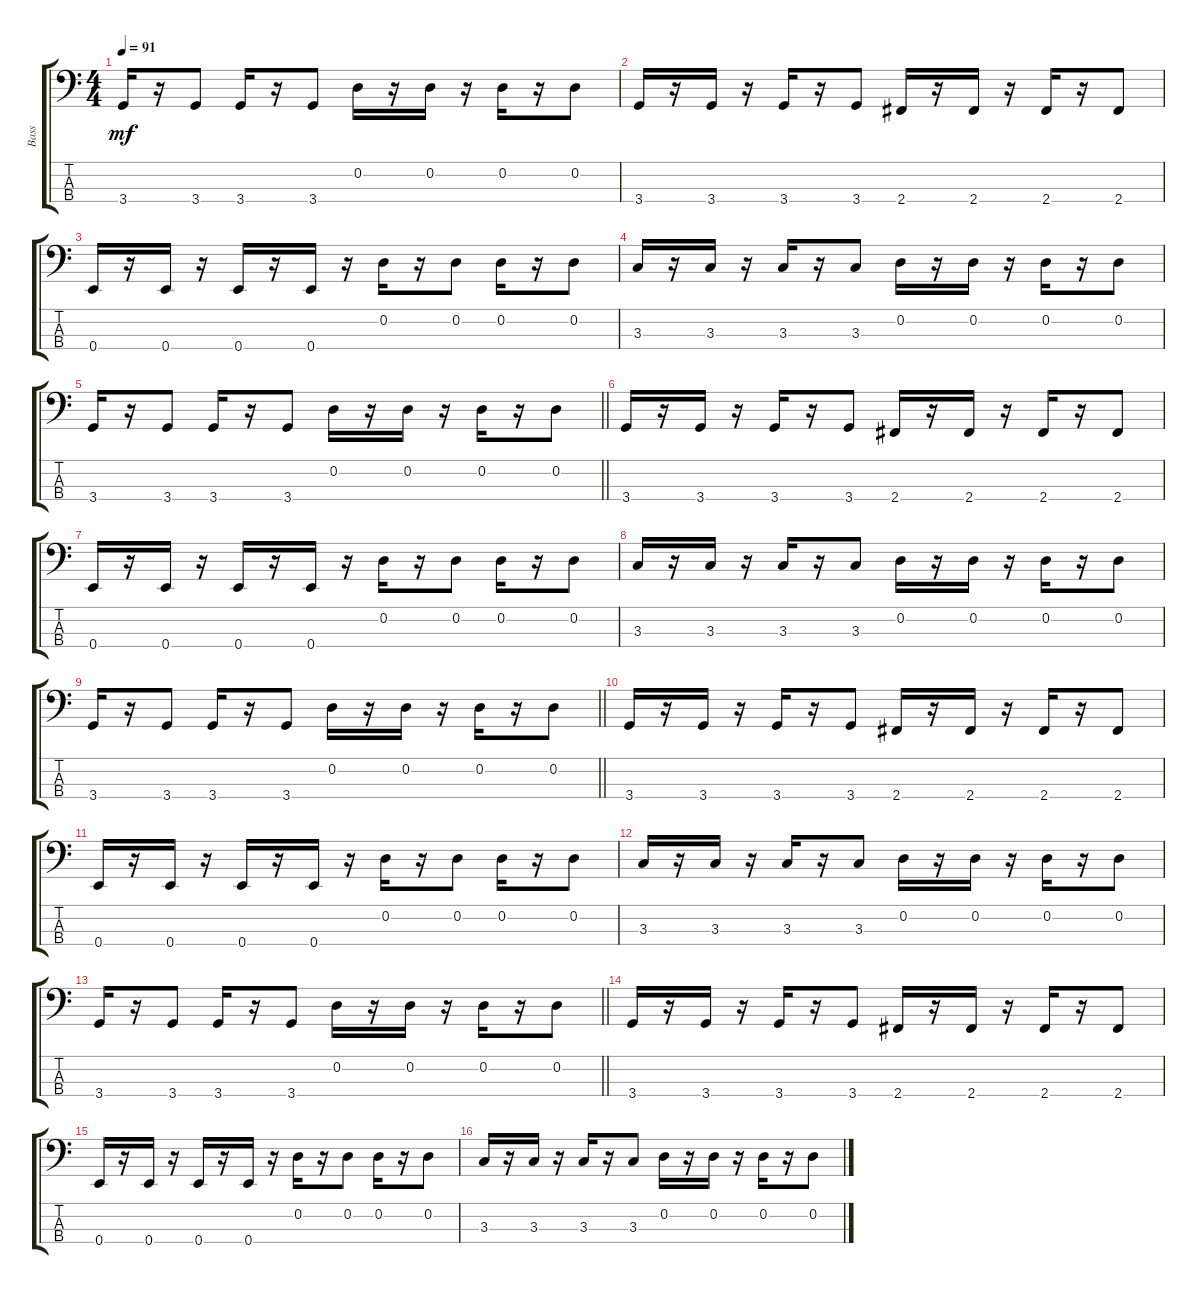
\track ("Bass" "Bass") {instrument electricbassfinger}
\staff {score tabs}
\tuning (G2 D2 A1 E1) {hide}
\ts (4 4)
\tempo 91
\clef f4
\ks c
3.4.16{dy mf} r.16 3.4.8 3.4.16 r.16 3.4.8 0.2.16 r.16 0.2.16 r.16 0.2.16 r.16 0.2.8 |
3.4.16 r.16 3.4.16 r.16 3.4.16 r.16 3.4.8 2.4.16 r.16 2.4.16 r.16 2.4.16 r.16 2.4.8 |
0.4.16 r.16 0.4.16 r.16 0.4.16 r.16 0.4.16 r.16 0.2.16 r.16 0.2.8 0.2.16 r.16 0.2.8 |
3.3.16 r.16 3.3.16 r.16 3.3.16 r.16 3.3.8 0.2.16 r.16 0.2.16 r.16 0.2.16 r.16 0.2.8 |
\barLineRight lightlight
3.4.16 r.16 3.4.8 3.4.16 r.16 3.4.8 0.2.16 r.16 0.2.16 r.16 0.2.16 r.16 0.2.8 |
3.4.16 r.16 3.4.16 r.16 3.4.16 r.16 3.4.8 2.4.16 r.16 2.4.16 r.16 2.4.16 r.16 2.4.8 |
0.4.16 r.16 0.4.16 r.16 0.4.16 r.16 0.4.16 r.16 0.2.16 r.16 0.2.8 0.2.16 r.16 0.2.8 |
3.3.16 r.16 3.3.16 r.16 3.3.16 r.16 3.3.8 0.2.16 r.16 0.2.16 r.16 0.2.16 r.16 0.2.8 |
\barLineRight lightlight
3.4.16 r.16 3.4.8 3.4.16 r.16 3.4.8 0.2.16 r.16 0.2.16 r.16 0.2.16 r.16 0.2.8 |
3.4.16 r.16 3.4.16 r.16 3.4.16 r.16 3.4.8 2.4.16 r.16 2.4.16 r.16 2.4.16 r.16 2.4.8 |
0.4.16 r.16 0.4.16 r.16 0.4.16 r.16 0.4.16 r.16 0.2.16 r.16 0.2.8 0.2.16 r.16 0.2.8 |
3.3.16 r.16 3.3.16 r.16 3.3.16 r.16 3.3.8 0.2.16 r.16 0.2.16 r.16 0.2.16 r.16 0.2.8 |
\barLineRight lightlight
3.4.16 r.16 3.4.8 3.4.16 r.16 3.4.8 0.2.16 r.16 0.2.16 r.16 0.2.16 r.16 0.2.8 |
3.4.16 r.16 3.4.16 r.16 3.4.16 r.16 3.4.8 2.4.16 r.16 2.4.16 r.16 2.4.16 r.16 2.4.8 |
0.4.16 r.16 0.4.16 r.16 0.4.16 r.16 0.4.16 r.16 0.2.16 r.16 0.2.8 0.2.16 r.16 0.2.8 |
3.3.16 r.16 3.3.16 r.16 3.3.16 r.16 3.3.8 0.2.16 r.16 0.2.16 r.16 0.2.16 r.16 0.2.8
